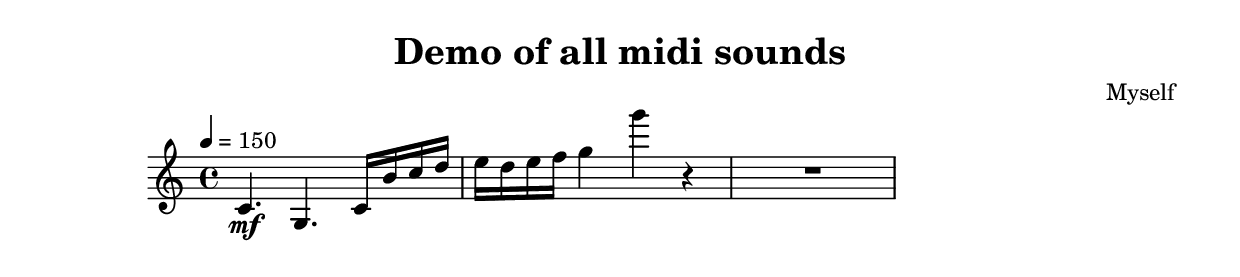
\header {
  title = "Demo of all midi sounds"
  arranger = "Myself "
}

baseMelody = \relative c' {
  c4.\mf g c16 b' c d
  e16 d e f g4 g'4 r
  R1
}
melody = {
  \tempo 4 = 150
  \baseMelody
}

\score {
  \new Staff <<
    \new Voice \melody
  >>
  \layout { }
}

\score {
  \new Staff <<
    \new Voice {
      r\mf
      \set Staff.midiInstrument = #"acoustic grand" \melody
      \set Staff.midiInstrument = #"bright acoustic" \melody
      \set Staff.midiInstrument = #"electric grand" \melody
      \set Staff.midiInstrument = #"honky-tonk" \melody
      \set Staff.midiInstrument = #"electric piano 1" \melody
      \set Staff.midiInstrument = #"electric piano 2" \melody
      \set Staff.midiInstrument = #"harpsichord" \melody
      \set Staff.midiInstrument = #"clav" \melody
      \set Staff.midiInstrument = #"celesta" \melody
      \set Staff.midiInstrument = #"glockenspiel" \melody
      \set Staff.midiInstrument = #"music box" \melody
      \set Staff.midiInstrument = #"vibraphone" \melody
      \set Staff.midiInstrument = #"marimba" \melody
      \set Staff.midiInstrument = #"xylophone" \melody
      \set Staff.midiInstrument = #"tubular bells" \melody
      \set Staff.midiInstrument = #"dulcimer" \melody
      \set Staff.midiInstrument = #"drawbar organ" \melody
      \set Staff.midiInstrument = #"percussive organ" \melody
      \set Staff.midiInstrument = #"rock organ" \melody
      \set Staff.midiInstrument = #"church organ" \melody
      \set Staff.midiInstrument = #"reed organ" \melody
      \set Staff.midiInstrument = #"accordion" \melody
      \set Staff.midiInstrument = #"harmonica" \melody
      \set Staff.midiInstrument = #"concertina" \melody
      \set Staff.midiInstrument = #"acoustic guitar (nylon)" \melody
      \set Staff.midiInstrument = #"acoustic guitar (steel)" \melody
      \set Staff.midiInstrument = #"electric guitar (jazz)" \melody
      \set Staff.midiInstrument = #"electric guitar (clean)" \melody
      \set Staff.midiInstrument = #"electric guitar (muted)" \melody
      \set Staff.midiInstrument = #"overdriven guitar" \melody
      \set Staff.midiInstrument = #"distorted guitar" \melody
      \set Staff.midiInstrument = #"acoustic bass" \melody
      \set Staff.midiInstrument = #"electric bass (finger)" \melody
      \set Staff.midiInstrument = #"electric bass (pick)" \melody
      \set Staff.midiInstrument = #"fretless bass" \melody
      \set Staff.midiInstrument = #"slap bass 1" \melody
      \set Staff.midiInstrument = #"slap bass 2" \melody
      \set Staff.midiInstrument = #"synth bass 1" \melody
      \set Staff.midiInstrument = #"synth bass 2" \melody
      \set Staff.midiInstrument = #"violin" \melody
      \set Staff.midiInstrument = #"viola" \melody
      \set Staff.midiInstrument = #"cello" \melody
      \set Staff.midiInstrument = #"contrabass" \melody
      \set Staff.midiInstrument = #"tremolo strings" \melody
      \set Staff.midiInstrument = #"pizzicato strings" \melody
      \set Staff.midiInstrument = #"orchestral harp" \melody
      \set Staff.midiInstrument = #"timpani" \melody
      \set Staff.midiInstrument = #"string ensemble 1" \melody
      \set Staff.midiInstrument = #"string ensemble 2" \melody
      \set Staff.midiInstrument = #"synthstrings 1" \melody
      \set Staff.midiInstrument = #"synthstrings 2" \melody
      \set Staff.midiInstrument = #"choir aahs" \melody
      \set Staff.midiInstrument = #"voice oohs" \melody
      \set Staff.midiInstrument = #"synth voice" \melody
      \set Staff.midiInstrument = #"orchestra hit" \melody
      \set Staff.midiInstrument = #"trumpet" \melody
      \set Staff.midiInstrument = #"trombone" \melody
      \set Staff.midiInstrument = #"tuba" \melody
      \set Staff.midiInstrument = #"muted trumpet" \melody
      \set Staff.midiInstrument = #"french horn" \melody
      \set Staff.midiInstrument = #"brass section" \melody
      \set Staff.midiInstrument = #"synthbrass 1" \melody
      \set Staff.midiInstrument = #"synthbrass 2" \melody
      \set Staff.midiInstrument = #"soprano sax" \melody
      \set Staff.midiInstrument = #"alto sax" \melody
      \set Staff.midiInstrument = #"tenor sax" \melody
      \set Staff.midiInstrument = #"baritone sax" \melody
      \set Staff.midiInstrument = #"oboe" \melody
      \set Staff.midiInstrument = #"english horn" \melody
      \set Staff.midiInstrument = #"bassoon" \melody
      \set Staff.midiInstrument = #"clarinet" \melody
      \set Staff.midiInstrument = #"piccolo" \melody
      \set Staff.midiInstrument = #"flute" \melody
      \set Staff.midiInstrument = #"recorder" \melody
      \set Staff.midiInstrument = #"pan flute" \melody
      \set Staff.midiInstrument = #"blown bottle" \melody
      \set Staff.midiInstrument = #"shakuhachi" \melody
      \set Staff.midiInstrument = #"whistle" \melody
      \set Staff.midiInstrument = #"ocarina" \melody
      \set Staff.midiInstrument = #"lead 1 (square)" \melody
      \set Staff.midiInstrument = #"lead 2 (sawtooth)" \melody
      \set Staff.midiInstrument = #"lead 3 (calliope)" \melody
      \set Staff.midiInstrument = #"lead 4 (chiff)" \melody
      \set Staff.midiInstrument = #"lead 5 (charang)" \melody
      \set Staff.midiInstrument = #"lead 6 (voice)" \melody
      \set Staff.midiInstrument = #"lead 7 (fifths)" \melody
      \set Staff.midiInstrument = #"lead 8 (bass+lead)" \melody
      \set Staff.midiInstrument = #"pad 1 (new age)" \melody
      \set Staff.midiInstrument = #"pad 2 (warm)" \melody
      \set Staff.midiInstrument = #"pad 3 (polysynth)" \melody
      \set Staff.midiInstrument = #"pad 4 (choir)" \melody
      \set Staff.midiInstrument = #"pad 5 (bowed)" \melody
      \set Staff.midiInstrument = #"pad 6 (metallic)" \melody
      \set Staff.midiInstrument = #"pad 7 (halo)" \melody
      \set Staff.midiInstrument = #"pad 8 (sweep)" \melody
      \set Staff.midiInstrument = #"fx 1 (rain)" \melody
      \set Staff.midiInstrument = #"fx 2 (soundtrack)" \melody
      \set Staff.midiInstrument = #"fx 3 (crystal)" \melody
      \set Staff.midiInstrument = #"fx 4 (atmosphere)" \melody
      \set Staff.midiInstrument = #"fx 5 (brightness)" \melody
      \set Staff.midiInstrument = #"fx 6 (goblins)" \melody
      \set Staff.midiInstrument = #"fx 7 (echoes)" \melody
      \set Staff.midiInstrument = #"fx 8 (sci-fi)" \melody
      \set Staff.midiInstrument = #"sitar" \melody
      \set Staff.midiInstrument = #"banjo" \melody
      \set Staff.midiInstrument = #"shamisen" \melody
      \set Staff.midiInstrument = #"koto" \melody
      \set Staff.midiInstrument = #"kalimba" \melody
      \set Staff.midiInstrument = #"bagpipe" \melody
      \set Staff.midiInstrument = #"fiddle" \melody
      \set Staff.midiInstrument = #"shanai" \melody
      \set Staff.midiInstrument = #"tinkle bell" \melody
      \set Staff.midiInstrument = #"agogo" \melody
      \set Staff.midiInstrument = #"steel drums" \melody
      \set Staff.midiInstrument = #"woodblock" \melody
      \set Staff.midiInstrument = #"taiko drum" \melody
      \set Staff.midiInstrument = #"melodic tom" \melody
      \set Staff.midiInstrument = #"synth drum" \melody
      \set Staff.midiInstrument = #"reverse cymbal" \melody
      \set Staff.midiInstrument = #"guitar fret noise" \melody
      \set Staff.midiInstrument = #"breath noise" \melody
      \set Staff.midiInstrument = #"seashore" \melody
      \set Staff.midiInstrument = #"bird tweet" \melody
      \set Staff.midiInstrument = #"telephone ring" \melody
      \set Staff.midiInstrument = #"helicopter" \melody
      \set Staff.midiInstrument = #"applause" \melody
      \set Staff.midiInstrument = #"gunshot" \melody
    }
  >>
  \midi { }
}